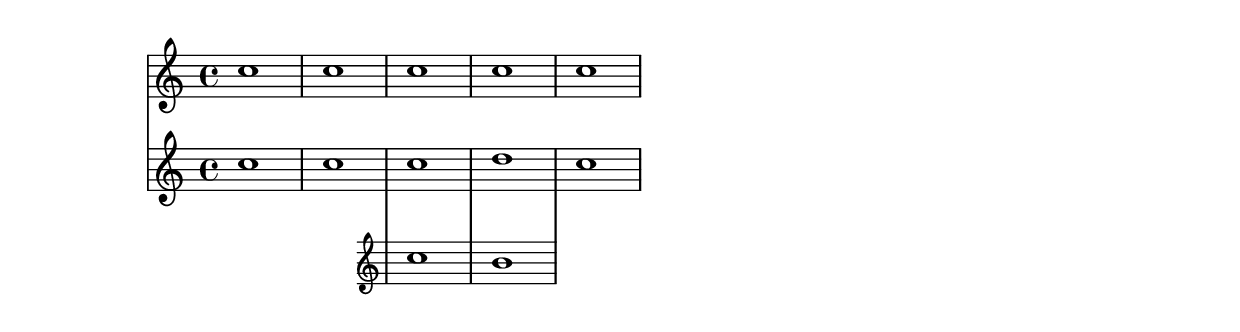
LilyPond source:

%% DO NOT EDIT this file manually; it is automatically
%% generated from LSR http://lsr.dsi.unimi.it
%% Make any changes in LSR itself, or in Documentation/snippets/new/ ,
%% and then run scripts/auxiliar/makelsr.py
%%
%% This file is in the public domain.
\version "2.14.0"

\header {
  lsrtags = "staff-notation, contexts-and-engravers"

%% Translation of GIT committish: 8b93de6ce951b7b14bc7818f31019524295b990f
  texidoces = "
Se puede añadir (posiblemente de forma temporal) un pentagrama
nuevo una vez que la pieza ha comenzado.

"
  doctitlees = "Añadir un pentagrama nuevo"

  texidoc = "
An extra staff can be added (possibly temporarily) after the start of a
piece.

"
  doctitle = "Adding an extra staff"
} % begin verbatim

\score {
  <<
    \new Staff \relative c'' {
      c1 | c | c | c | c
    }
    \new StaffGroup \relative c'' {
      \new Staff {
        c1 | c
        <<
          {
            c1 | d
          }
          \new Staff {
            \once \override Staff.TimeSignature #'stencil = ##f
            c1 | b
          }
        >>
        c1
      }
    }
  >>
}

